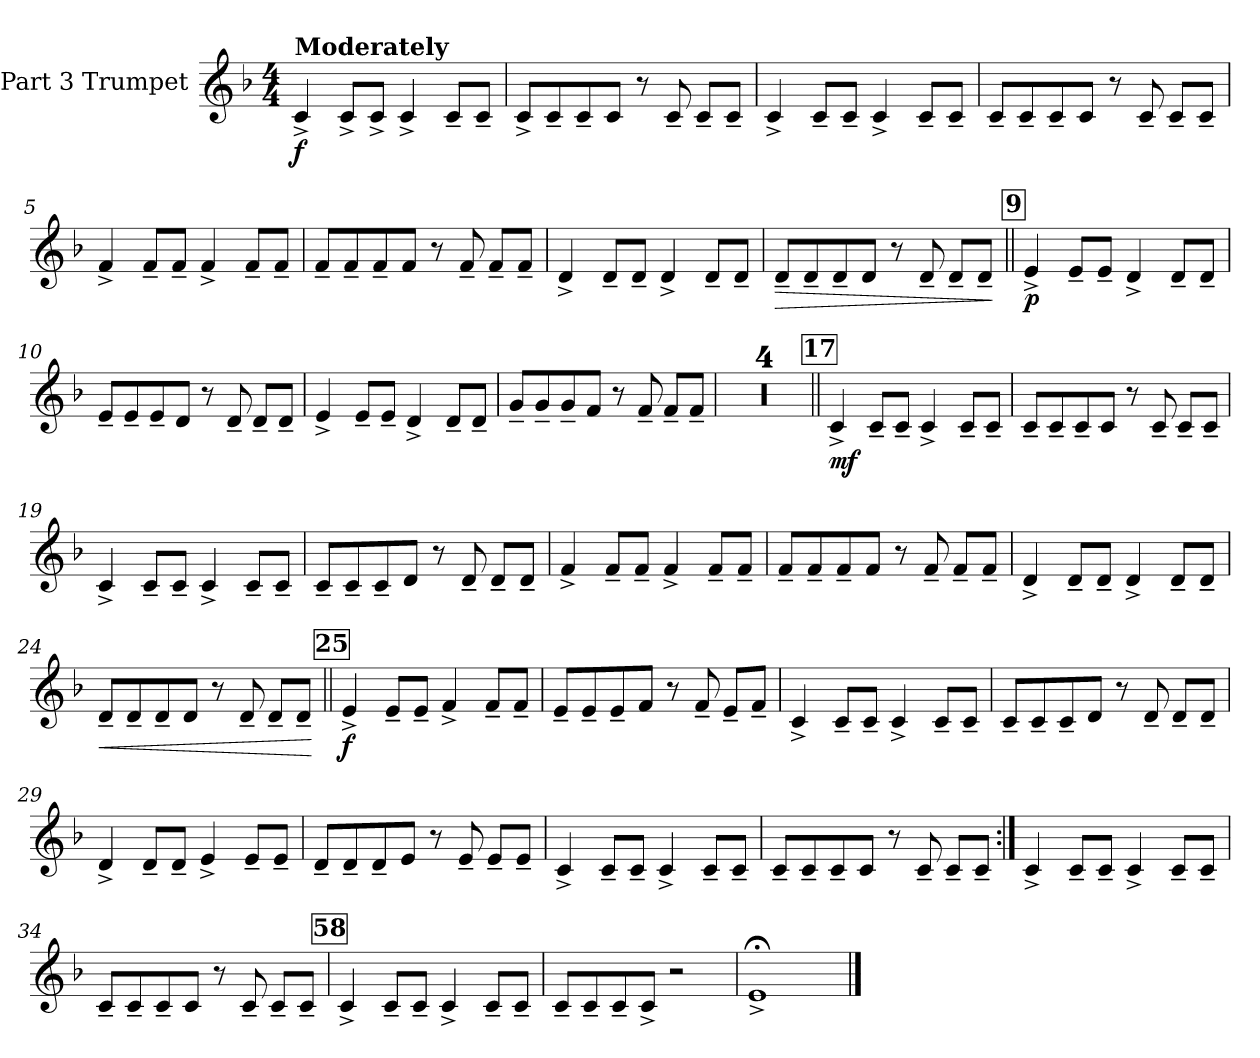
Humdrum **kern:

**kern	**dynam
*part1	*part1
*staff1	*staff1
*I"Part 3 Trumpet	*
*I'Trp. 3	*
*clefG2	*
*ITrd1c2	*
*k[b-e-a-]	*
*M4/4	*
*MM104	*
=1	=1
!LO:TX:a:B:t=Moderately	!
!	!LO:DY:b
4B-^/	f
8B-^/L	.
8B-^/J	.
4B-^/	.
8B-~/L	.
8B-~/J	.
=2	=2
8B-^/L	.
8B-~/	.
8B-~/	.
8B-/J	.
8r	.
8B-~/	.
8B-~/L	.
8B-~/J	.
=3	=3
4B-^/	.
8B-~/L	.
8B-~/J	.
4B-^/	.
8B-~/L	.
8B-~/J	.
=4	=4
8B-~/L	.
8B-~/	.
8B-~/	.
8B-/J	.
8r	.
8B-~/	.
8B-~/L	.
8B-~/J	.
!!LO:LB:g=z
=5	=5
4e-^/	.
8e-~/L	.
8e-~/J	.
4e-^/	.
8e-~/L	.
8e-~/J	.
=6	=6
8e-~/L	.
8e-~/	.
8e-~/	.
8e-/J	.
8r	.
8e-~/	.
8e-~/L	.
8e-~/J	.
=7	=7
4c^/	.
8c~/L	.
8c~/J	.
4c^/	.
8c~/L	.
8c~/J	.
=8	=8
!	!LO:HP:b
8c~/L	>
8c~/	.
8c~/	.
8c/J	.
8r	.
8c~/	.
8c~/L	.
8c~/J	.
.	]
!!LO:REH:place=s1:a:B:cj:fs=14:t=9
=9||	=9||
!	!LO:DY:b
4d^/	p
8d~/L	.
8d~/J	.
4c^/	.
8c~/L	.
8c~/J	.
!!LO:LB:g=z
=10	=10
8d~/L	.
8d~/	.
8d~/	.
8c/J	.
8r	.
8c~/	.
8c~/L	.
8c~/J	.
=11	=11
4d^/	.
8d~/L	.
8d~/J	.
4c^/	.
8c~/L	.
8c~/J	.
=12	=12
8f~/L	.
8f~/	.
8f~/	.
8e-/J	.
8r	.
8e-~/	.
8e-~/L	.
8e-~/J	.
=13	=13
1r	.
=14	=14
1r	.
=15	=15
1r	.
=16	=16
1r	.
!!LO:REH:place=s1:a:B:cj:fs=14:t=17
=17||	=17||
!	!LO:DY:b
4B-^/	mf
8B-~/L	.
8B-~/J	.
4B-^/	.
8B-~/L	.
8B-~/J	.
!!LO:LB:g=z
=18	=18
8B-~/L	.
8B-~/	.
8B-~/	.
8B-/J	.
8r	.
8B-~/	.
8B-~/L	.
8B-~/J	.
=19	=19
4B-^/	.
8B-~/L	.
8B-~/J	.
4B-^/	.
8B-~/L	.
8B-~/J	.
=20	=20
8B-~/L	.
8B-~/	.
8B-~/	.
8c/J	.
8r	.
8c~/	.
8c~/L	.
8c~/J	.
=21	=21
4e-^/	.
8e-~/L	.
8e-~/J	.
4e-^/	.
8e-~/L	.
8e-~/J	.
=22	=22
8e-~/L	.
8e-~/	.
8e-~/	.
8e-/J	.
8r	.
8e-~/	.
8e-~/L	.
8e-~/J	.
!!LO:LB:g=z
=23	=23
4c^/	.
8c~/L	.
8c~/J	.
4c^/	.
8c~/L	.
8c~/J	.
=24	=24
!	!LO:HP:b
8c~/L	<
8c~/	.
8c~/	.
8c/J	.
8r	.
8c~/	.
8c~/L	.
8c~/J	.
.	[
!!LO:REH:place=s1:a:B:cj:fs=14:t=25
=25||	=25||
!	!LO:DY:b
4d^/	f
8d~/L	.
8d~/J	.
4e-^/	.
8e-~/L	.
8e-~/J	.
=26	=26
8d~/L	.
8d~/	.
8d~/	.
8e-/J	.
8r	.
8e-~/	.
8d~/L	.
8e-~/J	.
=27	=27
4B-^/	.
8B-~/L	.
8B-~/J	.
4B-^/	.
8B-~/L	.
8B-~/J	.
!!LO:LB:g=z
=28	=28
8B-~/L	.
8B-~/	.
8B-~/	.
8c/J	.
8r	.
8c~/	.
8c~/L	.
8c~/J	.
=29	=29
4c^/	.
8c~/L	.
8c~/J	.
4d^/	.
8d~/L	.
8d~/J	.
=30	=30
8c~/L	.
8c~/	.
8c~/	.
8d/J	.
8r	.
8d~/	.
8d~/L	.
8d~/J	.
=31	=31
4B-^/	.
8B-~/L	.
8B-~/J	.
4B-^/	.
8B-~/L	.
8B-~/J	.
!!LO:LB:g=z
=32	=32
8B-~/L	.
8B-~/	.
8B-~/	.
8B-/J	.
8r	.
8B-~/	.
8B-~/L	.
8B-~/J	.
=33:|!	=33:|!
4B-^/	.
8B-~/L	.
8B-~/J	.
4B-^/	.
8B-~/L	.
8B-~/J	.
=34	=34
8B-~/L	.
8B-~/	.
8B-~/	.
8B-/J	.
8r	.
8B-~/	.
8B-~/L	.
8B-~/J	.
!!LO:REH:place=s1:a:B:cj:fs=14:t=58
=35	=35
4B-^/	.
8B-~/L	.
8B-~/J	.
4B-^/	.
8B-~/L	.
8B-~/J	.
=36	=36
8B-~/L	.
8B-~/	.
8B-~/	.
8B-^/J	.
2r	.
!!LO:LB:g=z
=37	=37
1d;<^	.
==	==
*-	*-
